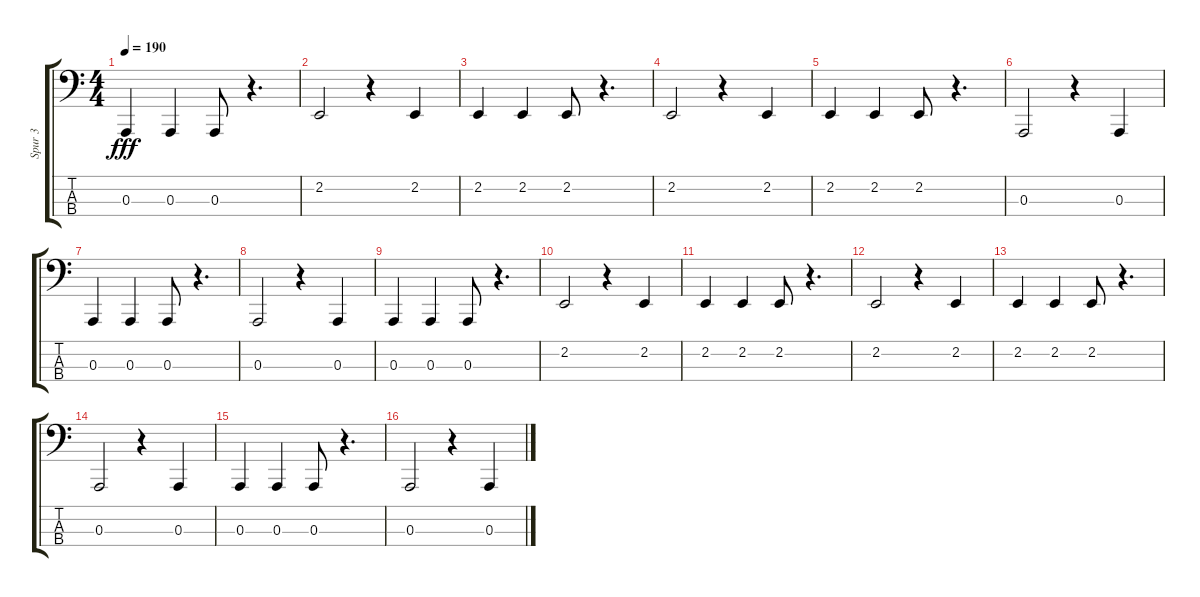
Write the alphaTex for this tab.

\track ("Spur 3" "Spur 3") {instrument percussiveorgan}
\staff {score tabs}
\tuning (G2 D2 A1 E1) {hide}
\ts (4 4)
\tempo 190
\clef f4
\ks c
0.3.4{dy fff} 0.3.4 0.3.8 r.4{d} |
2.2.2 r.4 2.2.4 |
2.2.4 2.2.4 2.2.8 r.4{d} |
2.2.2 r.4 2.2.4 |
2.2.4 2.2.4 2.2.8 r.4{d} |
0.3.2 r.4 0.3.4 |
0.3.4 0.3.4 0.3.8 r.4{d} |
0.3.2 r.4 0.3.4 |
0.3.4 0.3.4 0.3.8 r.4{d} |
2.2.2 r.4 2.2.4 |
2.2.4 2.2.4 2.2.8 r.4{d} |
2.2.2 r.4 2.2.4 |
2.2.4 2.2.4 2.2.8 r.4{d} |
0.3.2 r.4 0.3.4{volume 12} |
0.3.4{volume 12} 0.3.4{volume 12} 0.3.8{volume 11} r.4{d} |
0.3.2{volume 11} r.4 0.3.4{volume 10}
